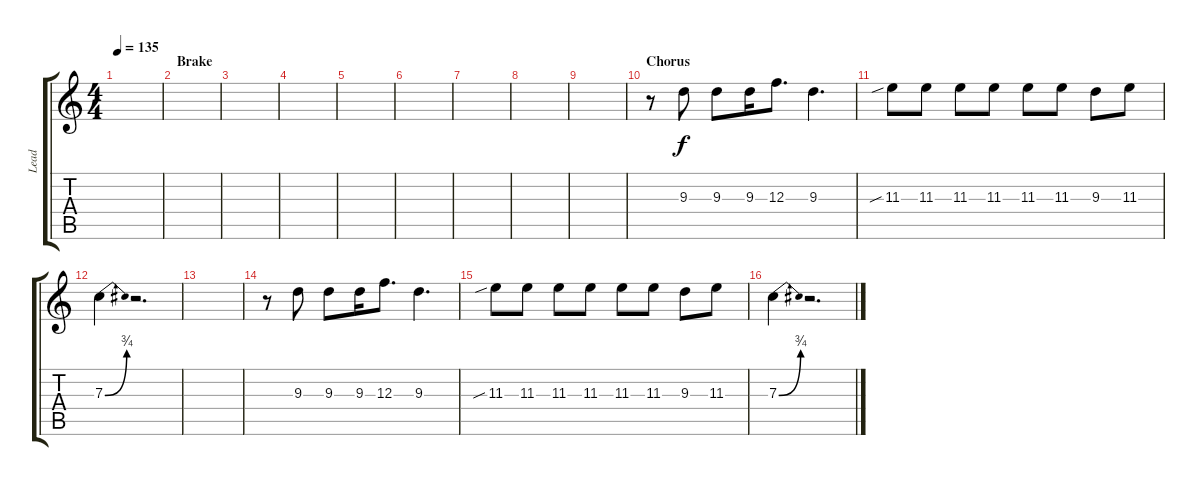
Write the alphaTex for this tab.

\track ("Lead" "Lead") {instrument distortionguitar}
\staff {score tabs}
\tuning (D4 A3 F3 C3 G2 D2) {hide}
\ts (4 4)
\tempo 135
\clef g2
\ks c
|
\section ("" "Brake")
|
|
|
|
|
|
|
|
\section ("" "Chorus")
r.8 9.3.8 9.3.8 9.3.16 12.3.8{d} 9.3.4{d} |
11.3{sib}.8 11.3.8 11.3.8 11.3.8 11.3.8 11.3.8 9.3.8 11.3.8 |
7.3{be (bend 0 0 60 3)}.4 r.2{d} |
|
r.8 9.3.8 9.3.8 9.3.16 12.3.8{d} 9.3.4{d} |
11.3{sib}.8 11.3.8 11.3.8 11.3.8 11.3.8 11.3.8 9.3.8 11.3.8 |
7.3{be (bend 0 0 60 3)}.4 r.2{d}
